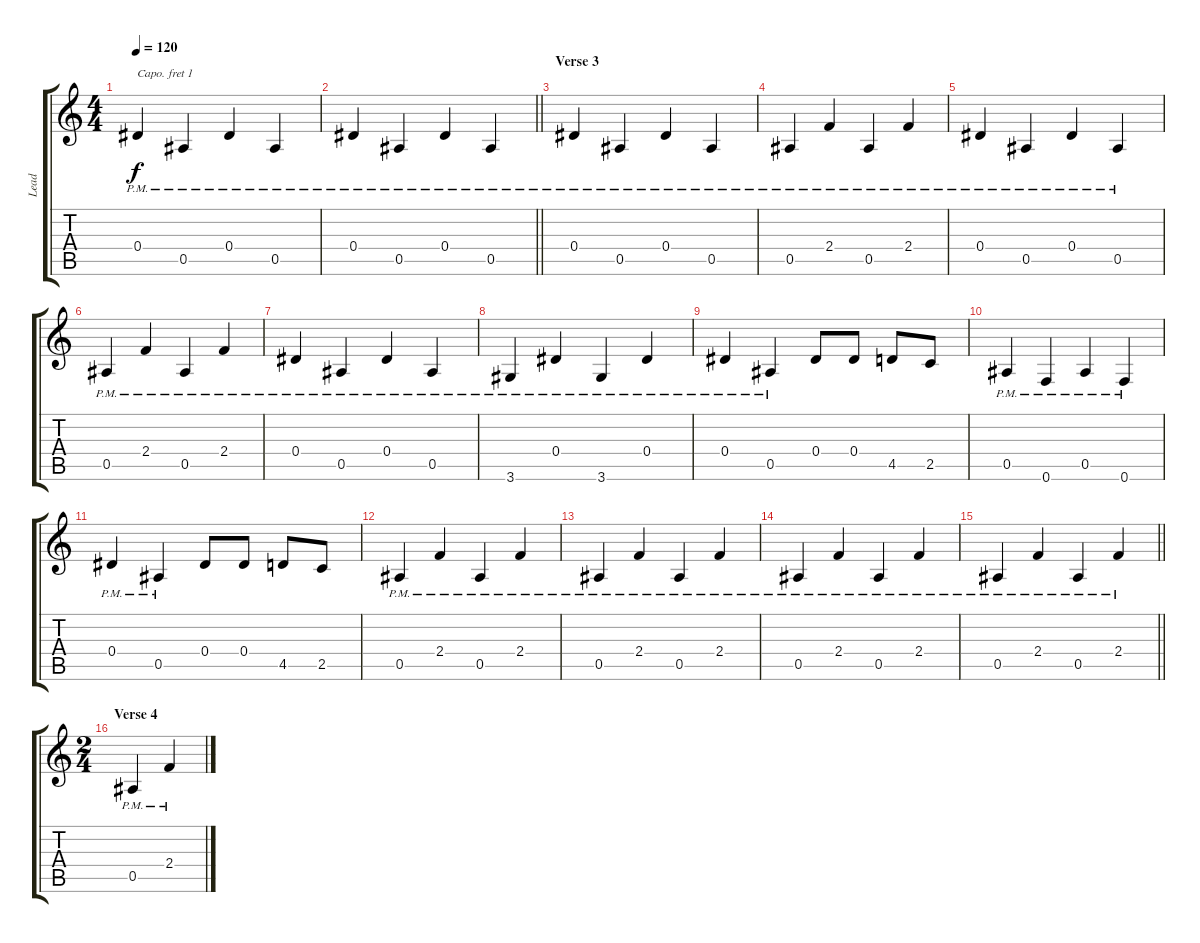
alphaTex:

\track ("Lead" "Lead") {instrument electricguitarmuted}
\staff {score tabs}
\capo 1
\tuning (E4 B3 G3 D3 A2 E2) {hide}
\ts (4 4)
\tempo 120
\clef g2
\ks c
0.4{pm}.4{dy f} 0.5{pm}.4 0.4{pm}.4 0.5{pm}.4 |
\barLineRight lightlight
0.4{pm}.4 0.5{pm}.4 0.4{pm}.4 0.5{pm}.4 |
\section ("" "Verse 3")
0.4{pm}.4 0.5{pm}.4 0.4{pm}.4 0.5{pm}.4 |
0.5{pm}.4 2.4{pm}.4 0.5{pm}.4 2.4{pm}.4 |
0.4{pm}.4 0.5{pm}.4 0.4{pm}.4 0.5{pm}.4 |
0.5{pm}.4 2.4{pm}.4 0.5{pm}.4 2.4{pm}.4 |
0.4{pm}.4 0.5{pm}.4 0.4{pm}.4 0.5{pm}.4 |
3.6{pm}.4 0.4{pm}.4 3.6{pm}.4 0.4{pm}.4 |
0.4{pm}.4 0.5{pm}.4 0.4.8 0.4.8 4.5.8 2.5.8 |
0.5{pm}.4 0.6{pm}.4 0.5{pm}.4 0.6{pm}.4 |
0.4{pm}.4 0.5{pm}.4 0.4.8 0.4.8 4.5.8 2.5.8 |
0.5{pm}.4 2.4{pm}.4 0.5{pm}.4 2.4{pm}.4 |
0.5{pm}.4 2.4{pm}.4 0.5{pm}.4 2.4{pm}.4 |
0.5{pm}.4 2.4{pm}.4 0.5{pm}.4 2.4{pm}.4 |
\barLineRight lightlight
0.5{pm}.4 2.4{pm}.4 0.5{pm}.4 2.4{pm}.4 |
\ts (2 4)
\section ("" "Verse 4")
0.5{pm}.4 2.4{pm}.4
